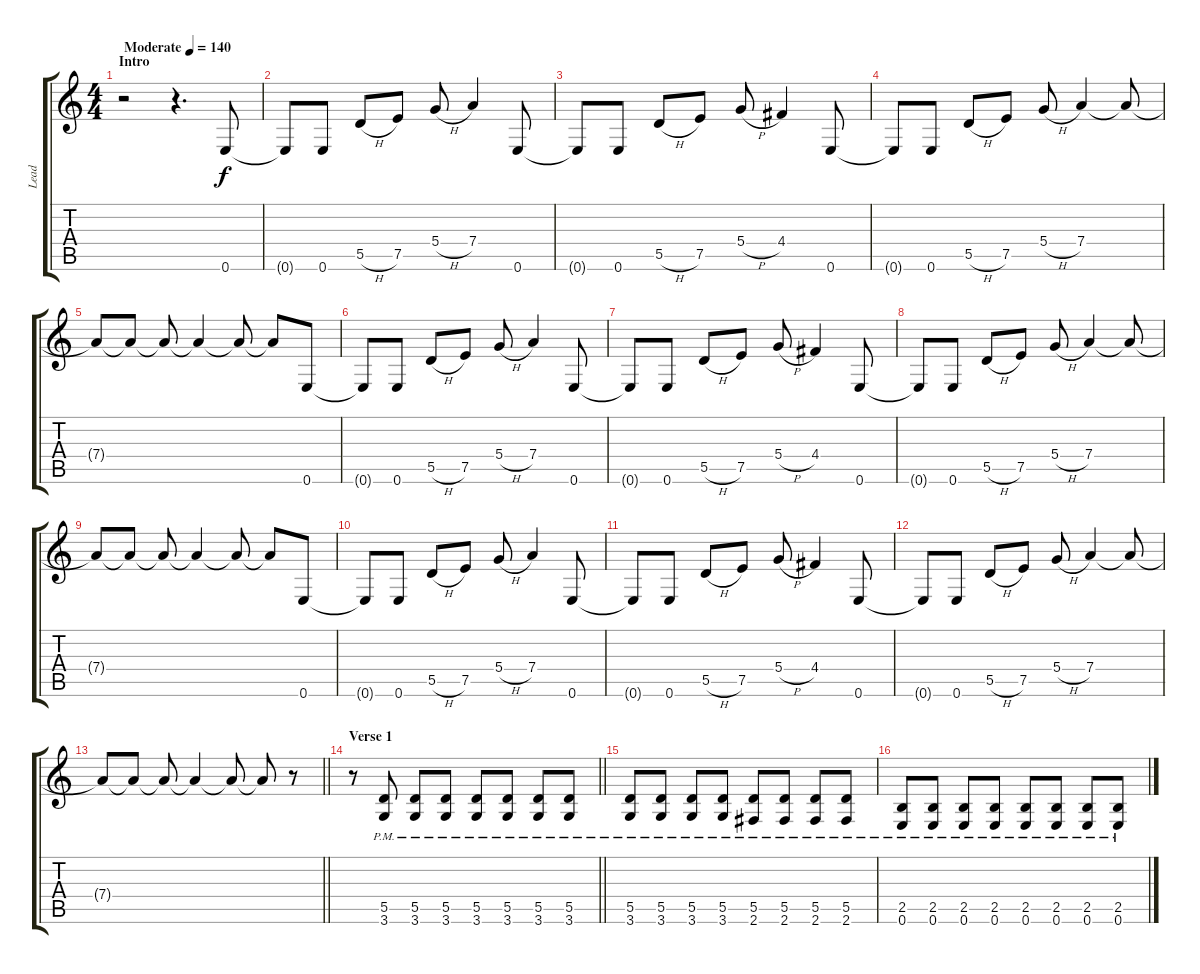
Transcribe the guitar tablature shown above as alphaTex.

\track ("Lead" "Lead") {instrument distortionguitar}
\staff {score tabs}
\tuning (E4 B3 G3 D3 A2 E2) {hide}
\ts (4 4)
\section ("" "Intro")
\tempo (140 "Moderate")
\clef g2
\ks c
r.2{dy f instrument distortionguitar} r.4{d} 0.6.8 |
0.6{t}.8 0.6.8 5.5{h}.8 7.5.8 5.4{h}.8 7.4.4 0.6.8 |
0.6{t}.8 0.6.8 5.5{h}.8 7.5.8 5.4{h}.8 4.4.4 0.6.8 |
0.6{t}.8 0.6.8 5.5{h}.8 7.5.8 5.4{h}.8 7.4.4 7.4{t}.8 |
7.4{t}.8 7.4{t}.8 7.4{t}.8 7.4{t}.4 7.4{t}.8 7.4{t}.8 0.6.8 |
0.6{t}.8 0.6.8 5.5{h}.8 7.5.8 5.4{h}.8 7.4.4 0.6.8 |
0.6{t}.8 0.6.8 5.5{h}.8 7.5.8 5.4{h}.8 4.4.4 0.6.8 |
0.6{t}.8 0.6.8 5.5{h}.8 7.5.8 5.4{h}.8 7.4.4 7.4{t}.8 |
7.4{t}.8 7.4{t}.8 7.4{t}.8 7.4{t}.4 7.4{t}.8 7.4{t}.8 0.6.8 |
0.6{t}.8 0.6.8 5.5{h}.8 7.5.8 5.4{h}.8 7.4.4 0.6.8 |
0.6{t}.8 0.6.8 5.5{h}.8 7.5.8 5.4{h}.8 4.4.4 0.6.8 |
0.6{t}.8 0.6.8 5.5{h}.8 7.5.8 5.4{h}.8 7.4.4 7.4{t}.8 |
\barLineRight lightlight
7.4{t}.8 7.4{t}.8 7.4{t}.8 7.4{t}.4 7.4{t}.8 7.4{t}.8 r.8 |
\section ("" "Verse 1")
\barLineRight lightlight
r.8{volume 11 balance 0 instrument electricguitarclean} (5.5{pm} 3.6{pm}).8 (5.5{pm} 3.6{pm}).8 (5.5{pm} 3.6{pm}).8 (5.5{pm} 3.6{pm}).8 (5.5{pm} 3.6{pm}).8 (5.5{pm} 3.6{pm}).8 (5.5{pm} 3.6{pm}).8 |
(5.5{pm} 3.6{pm}).8 (5.5{pm} 3.6{pm}).8 (5.5{pm} 3.6{pm}).8 (5.5{pm} 3.6{pm}).8 (5.5{pm} 2.6{pm}).8 (5.5{pm} 2.6{pm}).8 (5.5{pm} 2.6{pm}).8 (5.5{pm} 2.6{pm}).8 |
(2.5{pm} 0.6{pm}).8{volume 16 balance 8 instrument distortionguitar} (2.5{pm} 0.6{pm}).8 (2.5{pm} 0.6{pm}).8 (2.5{pm} 0.6{pm}).8 (2.5{pm} 0.6{pm}).8 (2.5{pm} 0.6{pm}).8 (2.5{pm} 0.6{pm}).8 (2.5{pm} 0.6{pm}).8
